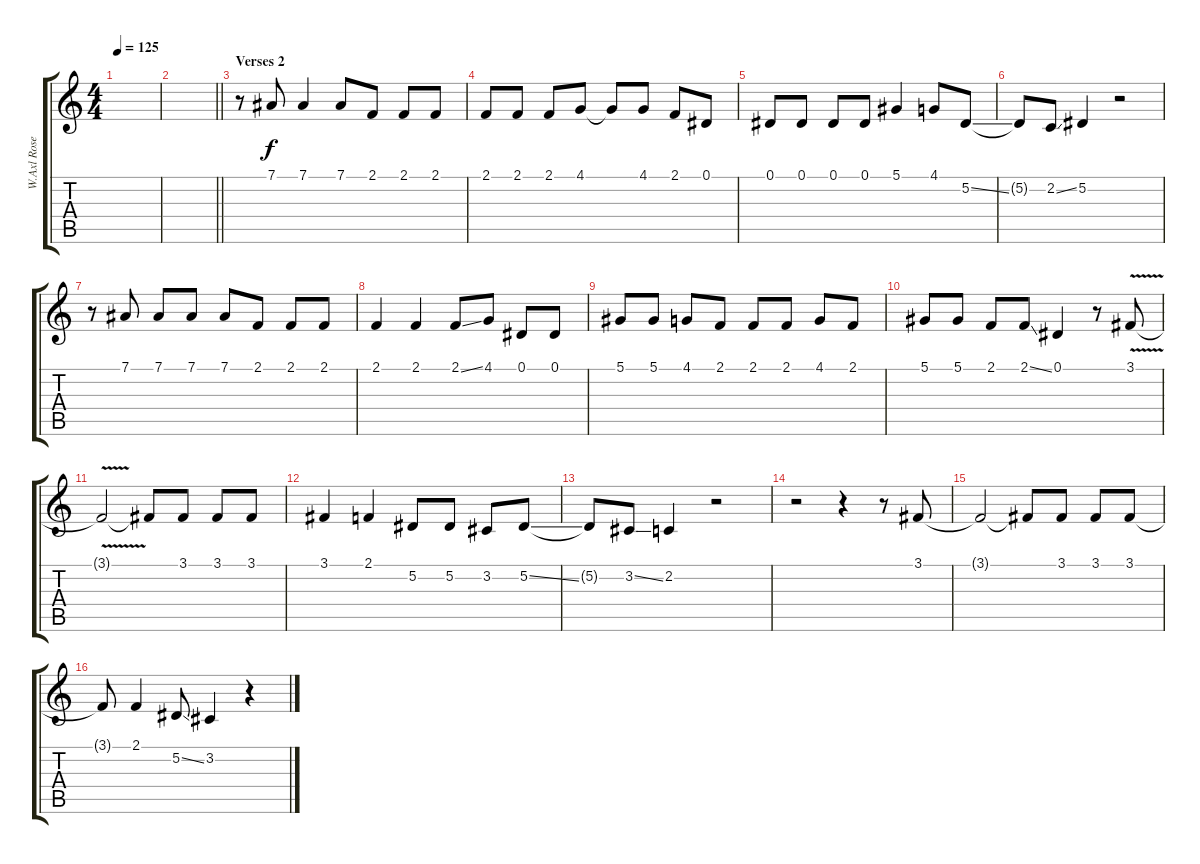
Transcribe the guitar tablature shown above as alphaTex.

\track ("W.Axl Rose" "W.Axl Rose") {instrument lead2sawtooth}
\staff {score tabs}
\tuning (Eb4 Bb3 Gb3 Db3 Ab2 Eb2) {hide}
\ts (4 4)
\tempo 125
\clef g2
\ks c
|
\barLineRight lightlight
|
\section ("" "Verses 2")
r.8 7.1.8 7.1.4 7.1.8 2.1.8 2.1.8 2.1.8 |
2.1.8 2.1.8 2.1.8 4.1.8 4.1{t}.8 4.1.8 2.1.8 0.1.8 |
0.1.8 0.1.8 0.1.8 0.1.8 5.1.4 4.1.8 5.2{ss}.8 |
5.2{t}.8 2.2{ss}.8 5.2.4 r.2 |
r.8 7.1.8 7.1.8 7.1.8 7.1.8 2.1.8 2.1.8 2.1.8 |
2.1.4 2.1.4 2.1{ss}.8 4.1.8 0.1.8 0.1.8 |
5.1.8 5.1.8 4.1.8 2.1.8 2.1.8 2.1.8 4.1.8 2.1.8 |
5.1.8 5.1.8 2.1.8 2.1{ss}.8 0.1.4 r.8 3.1{v}.8 |
3.1{t}.2 3.1{t}.8 3.1.8 3.1.8 3.1.8 |
3.1.4 2.1.4 5.2.8 5.2.8 3.2.8 5.2{ss}.8 |
5.2{t}.8 3.2{ss}.8 2.2.4 r.2 |
r.2 r.4 r.8 3.1.8 |
3.1{t}.2 3.1{t}.8 3.1.8 3.1.8 3.1.8 |
3.1{t}.8 2.1.4 5.2{ss}.8 3.2.4 r.4
